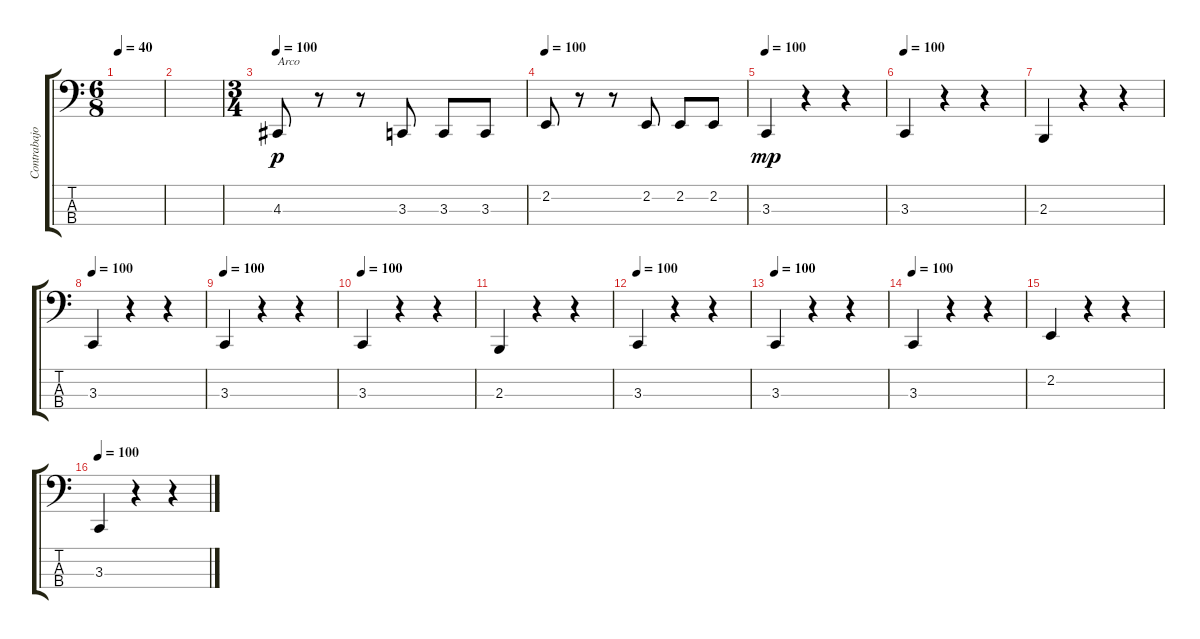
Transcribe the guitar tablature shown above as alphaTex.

\track ("Contrabajo" "Contrabajo") {instrument contrabass}
\staff {score tabs}
\tuning (G1 D1 A0 E0) {hide}
\ts (6 8)
\tempo 40
\clef f4
\ks c
|
|
\ts (3 4)
\tempo 100
4.3.8{txt "Arco" dy p} r.8 r.8 3.3.8 3.3.8 3.3.8 |
\tempo 100
2.2.8 r.8 r.8 2.2.8 2.2.8 2.2.8 |
\tempo 100
3.3.4{dy mp} r.4 r.4 |
\tempo 100
3.3.4 r.4 r.4 |
2.3.4 r.4 r.4 |
\tempo 100
3.3.4 r.4 r.4 |
\tempo 100
3.3.4 r.4 r.4 |
\tempo 100
3.3.4 r.4 r.4 |
2.3.4 r.4 r.4 |
\tempo 100
3.3.4 r.4 r.4 |
\tempo 100
3.3.4 r.4 r.4 |
\tempo 100
3.3.4 r.4 r.4 |
2.2.4 r.4 r.4 |
\tempo 100
3.3.4 r.4 r.4
